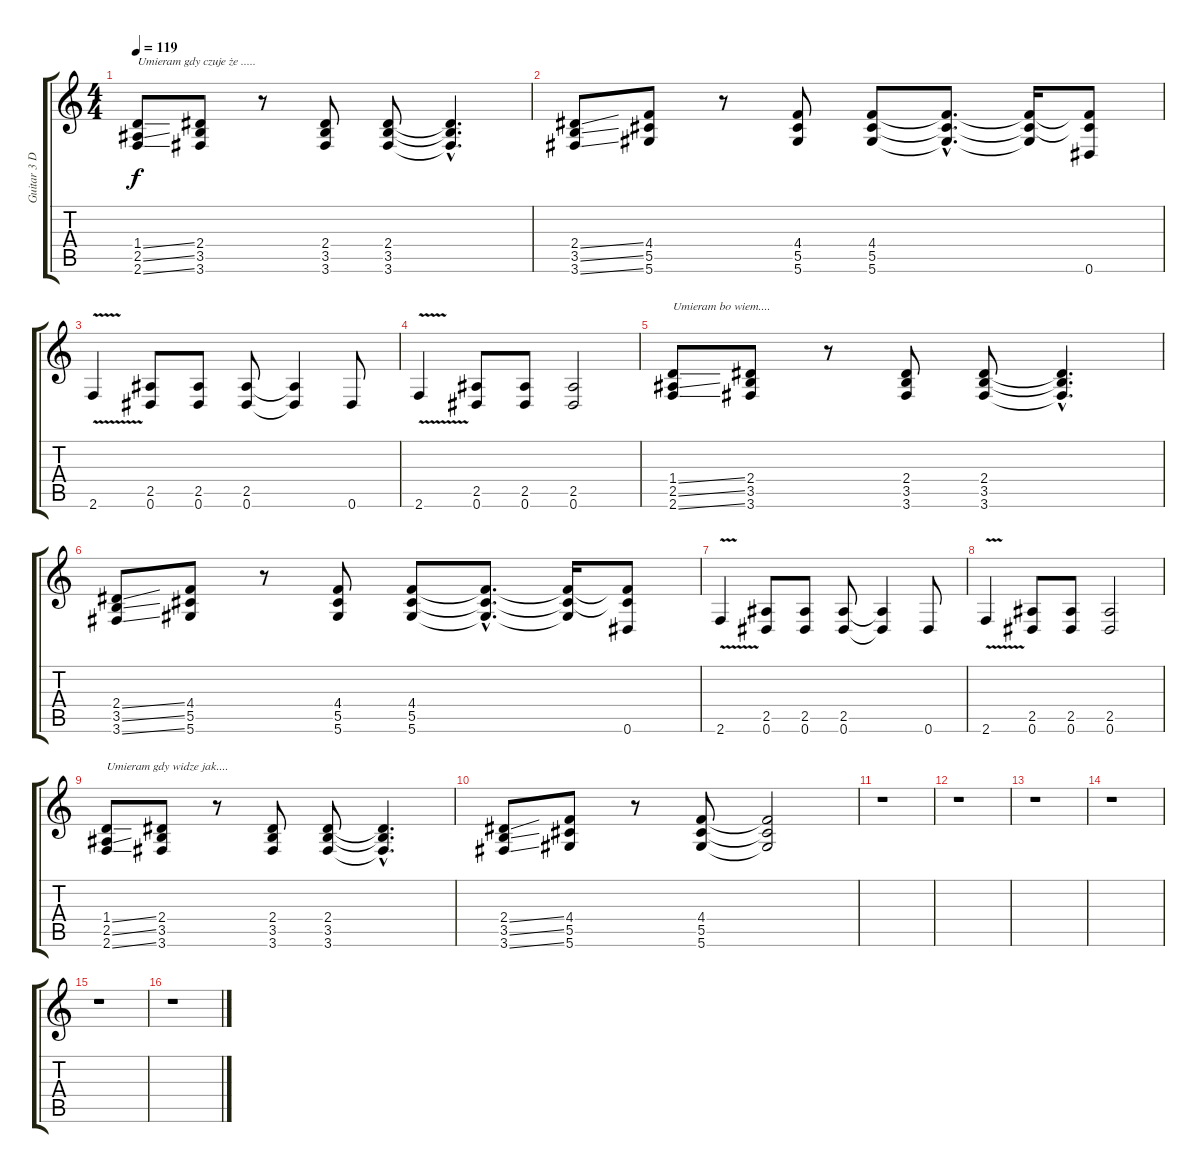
\track ("Guitar 3 Distortion " "Guitar 3 D") {instrument distortionguitar}
\staff {score tabs}
\tuning (Eb4 Bb3 Gb3 Db3 Ab2 Eb2) {hide}
\ts (4 4)
\tempo 119
\clef g2
\ks c
(1.4{ss} 2.5{ss} 2.6{ss}).8{txt "Umieram gdy czuje że ....." dy f} (2.4 3.5 3.6).8 r.8 (2.4 3.5 3.6).8 (2.4 3.5 3.6).8 (2.4{hac t} 3.5{hac t} 3.6{hac t}).4{d} |
(2.4{ss} 3.5{ss} 3.6{ss}).8 (4.4 5.5 5.6).8 r.8 (4.4 5.5 5.6).8 (4.4 5.5 5.6).8 (4.4{hac t} 5.5{hac t} 5.6{hac t}).8{d} (4.4{t} 5.5{t} 5.6{t}).16 (4.4{t} 5.5{t} 0.6).8 |
2.6{v}.4 (2.5 0.6).8 (2.5 0.6).8 (2.5 0.6).8 (2.5{t} 0.6{t}).4 0.6.8 |
2.6{v}.4 (2.5 0.6).8 (2.5 0.6).8 (2.5 0.6).2 |
(1.4{ss} 2.5{ss} 2.6{ss}).8{txt "Umieram bo wiem...."} (2.4 3.5 3.6).8 r.8 (2.4 3.5 3.6).8 (2.4 3.5 3.6).8 (2.4{hac t} 3.5{hac t} 3.6{hac t}).4{d} |
(2.4{ss} 3.5{ss} 3.6{ss}).8 (4.4 5.5 5.6).8 r.8 (4.4 5.5 5.6).8 (4.4 5.5 5.6).8 (4.4{hac t} 5.5{hac t} 5.6{hac t}).8{d} (4.4{t} 5.5{t} 5.6{t}).16 (4.4{t} 5.5{t} 0.6).8 |
2.6{v}.4 (2.5 0.6).8 (2.5 0.6).8 (2.5 0.6).8 (2.5{t} 0.6{t}).4 0.6.8 |
2.6{v}.4 (2.5 0.6).8 (2.5 0.6).8 (2.5 0.6).2 |
(1.4{ss} 2.5{ss} 2.6{ss}).8{txt "Umieram gdy widze jak...."} (2.4 3.5 3.6).8 r.8 (2.4 3.5 3.6).8 (2.4 3.5 3.6).8 (2.4{hac t} 3.5{hac t} 3.6{hac t}).4{d} |
(2.4{ss} 3.5{ss} 3.6{ss}).8 (4.4 5.5 5.6).8 r.8 (4.4 5.5 5.6).8 (4.4{t} 5.5{t} 5.6{t}).2 |
r.1 |
r.1 |
r.1 |
r.1 |
r.1 |
r.1
